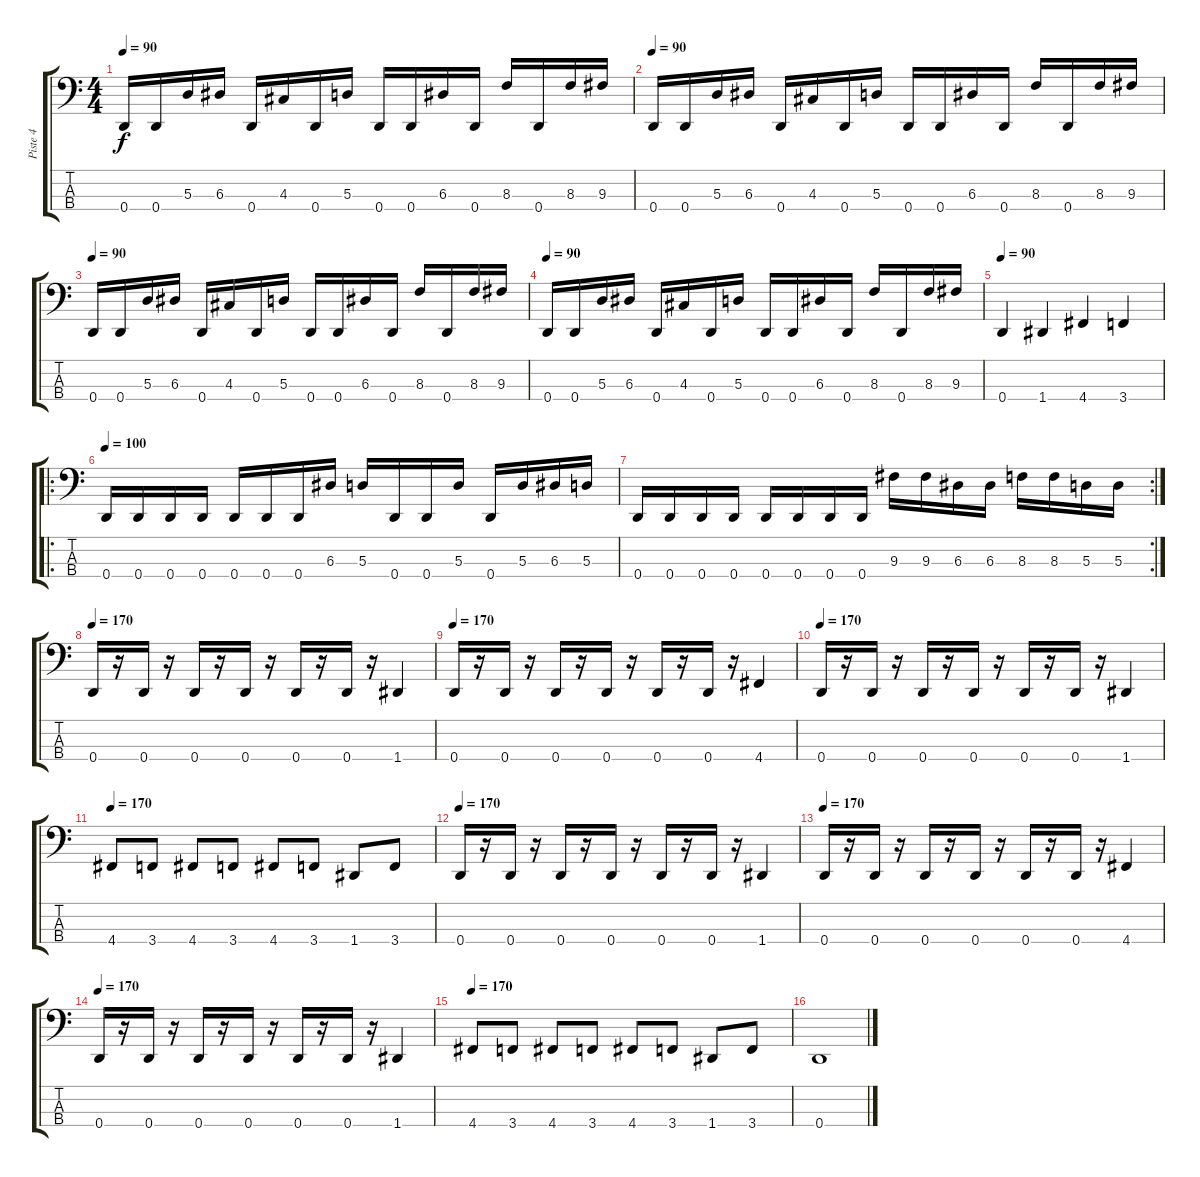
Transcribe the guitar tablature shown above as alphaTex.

\track ("Piste 4" "Piste 4") {instrument electricbassfinger}
\staff {score tabs}
\tuning (G2 D2 A1 D1) {hide}
\ts (4 4)
\tempo 90
\clef f4
\ks c
0.4.16{dy f} 0.4.16 5.3.16 6.3.16 0.4.16 4.3.16 0.4.16 5.3.16 0.4.16 0.4.16 6.3.16 0.4.16 8.3.16 0.4.16 8.3.16 9.3.16 |
\tempo 90
0.4.16 0.4.16 5.3.16 6.3.16 0.4.16 4.3.16 0.4.16 5.3.16 0.4.16 0.4.16 6.3.16 0.4.16 8.3.16 0.4.16 8.3.16 9.3.16 |
\tempo 90
0.4.16 0.4.16 5.3.16 6.3.16 0.4.16 4.3.16 0.4.16 5.3.16 0.4.16 0.4.16 6.3.16 0.4.16 8.3.16 0.4.16 8.3.16 9.3.16 |
\tempo 90
0.4.16 0.4.16 5.3.16 6.3.16 0.4.16 4.3.16 0.4.16 5.3.16 0.4.16 0.4.16 6.3.16 0.4.16 8.3.16 0.4.16 8.3.16 9.3.16 |
\tempo 90
0.4.4 1.4.4 4.4.4 3.4.4 |
\ro
\tempo 100
0.4.16 0.4.16 0.4.16 0.4.16 0.4.16 0.4.16 0.4.16 6.3.16 5.3.16 0.4.16 0.4.16 5.3.16 0.4.16 5.3.16 6.3.16 5.3.16 |
\rc 2
0.4.16 0.4.16 0.4.16 0.4.16 0.4.16 0.4.16 0.4.16 0.4.16 9.3.16 9.3.16 6.3.16 6.3.16 8.3.16 8.3.16 5.3.16 5.3.16 |
\tempo 170
0.4.16 r.16 0.4.16 r.16 0.4.16 r.16 0.4.16 r.16 0.4.16 r.16 0.4.16 r.16 1.4.4 |
\tempo 170
0.4.16 r.16 0.4.16 r.16 0.4.16 r.16 0.4.16 r.16 0.4.16 r.16 0.4.16 r.16 4.4.4 |
\tempo 170
0.4.16 r.16 0.4.16 r.16 0.4.16 r.16 0.4.16 r.16 0.4.16 r.16 0.4.16 r.16 1.4.4 |
\tempo 170
4.4.8 3.4.8 4.4.8 3.4.8 4.4.8 3.4.8 1.4.8 3.4.8 |
\tempo 170
0.4.16 r.16 0.4.16 r.16 0.4.16 r.16 0.4.16 r.16 0.4.16 r.16 0.4.16 r.16 1.4.4 |
\tempo 170
0.4.16 r.16 0.4.16 r.16 0.4.16 r.16 0.4.16 r.16 0.4.16 r.16 0.4.16 r.16 4.4.4 |
\tempo 170
0.4.16 r.16 0.4.16 r.16 0.4.16 r.16 0.4.16 r.16 0.4.16 r.16 0.4.16 r.16 1.4.4 |
\tempo 170
4.4.8 3.4.8 4.4.8 3.4.8 4.4.8 3.4.8 1.4.8 3.4.8 |
0.4.1
